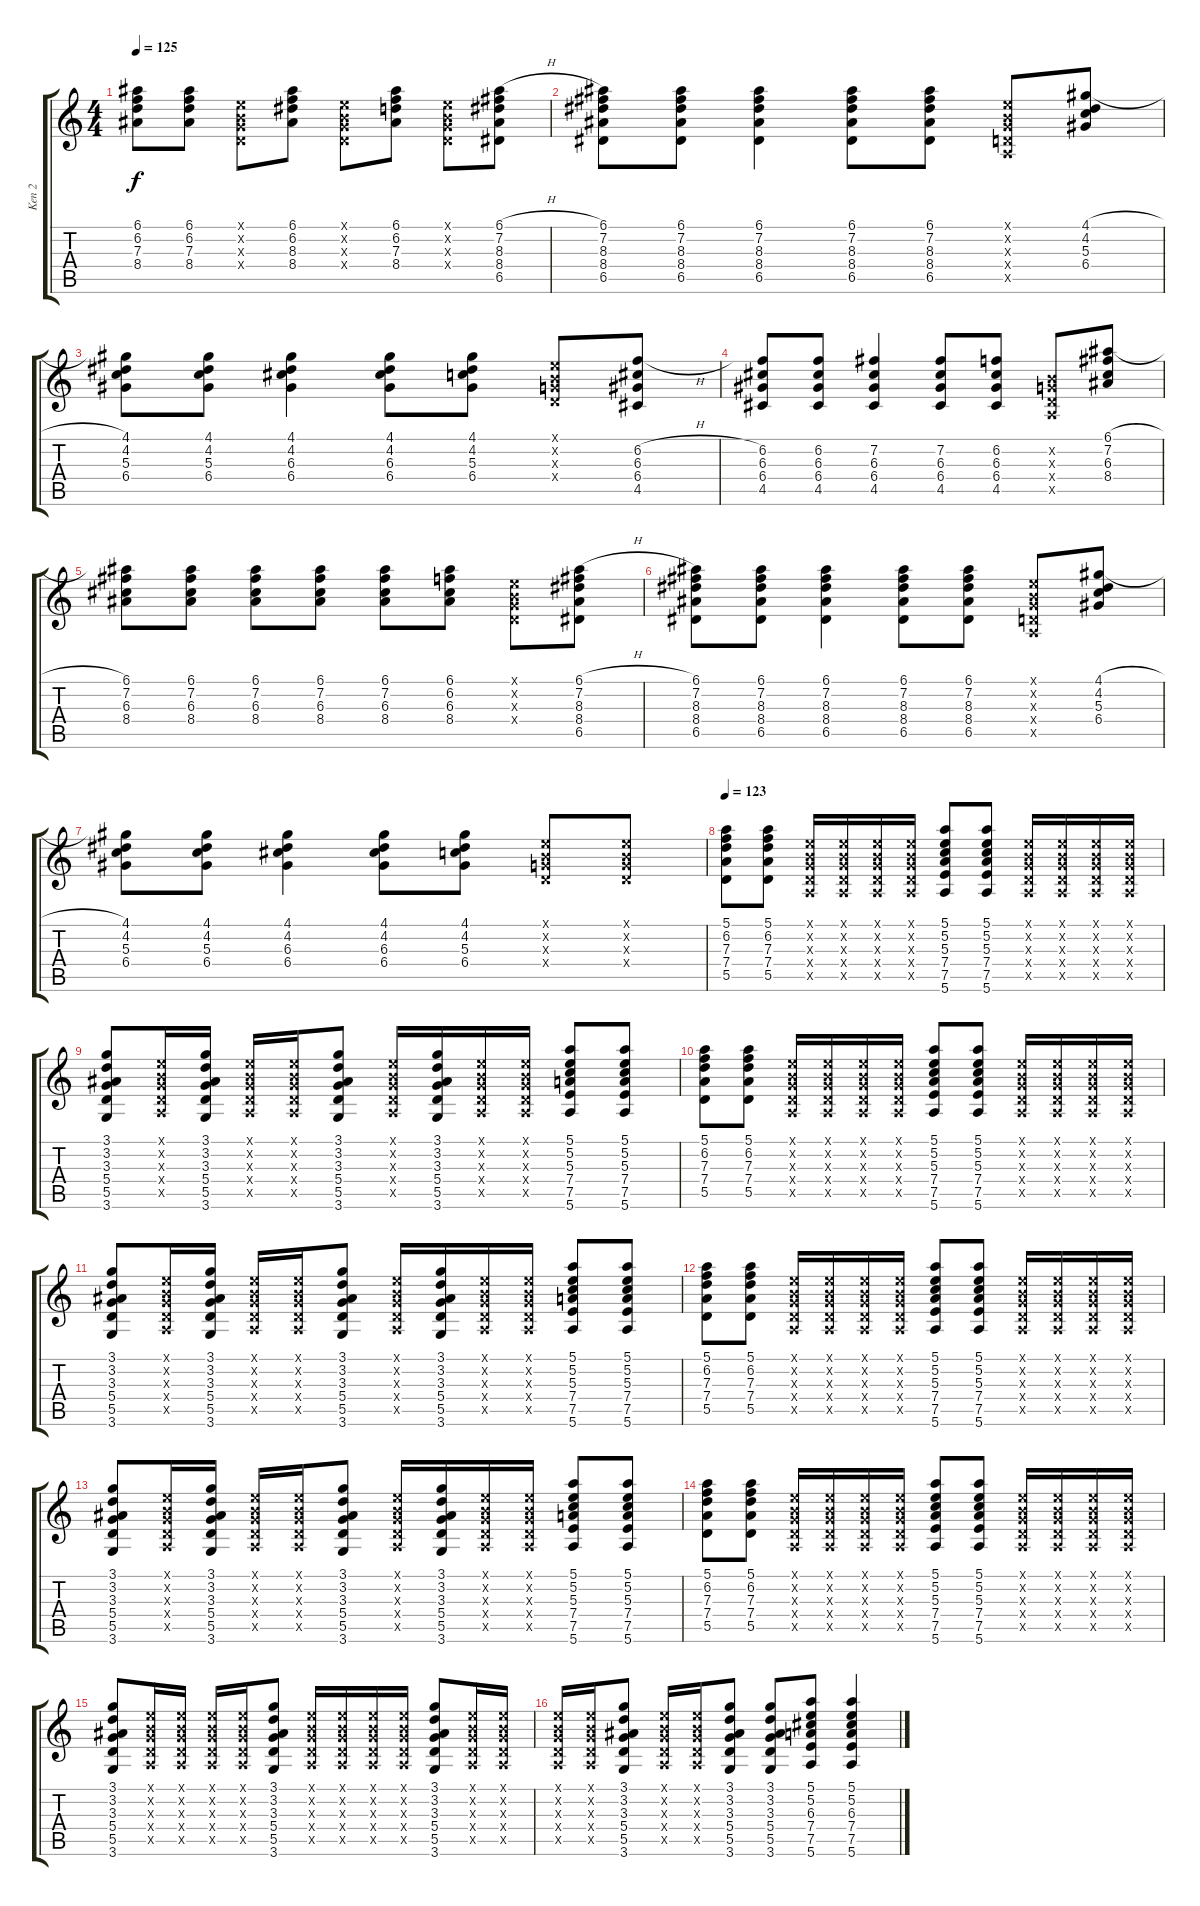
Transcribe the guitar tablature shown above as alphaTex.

\track ("Ken 2" "Ken 2") {instrument distortionguitar}
\staff {score tabs}
\tuning (E4 B3 G3 D3 A2 E2) {hide}
\ts (4 4)
\tempo 125
\clef g2
\ks c
(6.1 6.2 7.3 8.4).8{dy f} (6.1 6.2 7.3 8.4).8 (0.1{x} 0.2{x} 0.3{x} 0.4{x}).8 (6.1 6.2 8.3 8.4).8 (0.1{x} 0.2{x} 0.3{x} 0.4{x}).8 (6.1 6.2 7.3 8.4).8 (0.1{x} 0.2{x} 0.3{x} 0.4{x}).8 (6.1{h} 7.2 8.3 8.4 6.5).8 |
(6.1 7.2 8.3 8.4 6.5).8 (6.1 7.2 8.3 8.4 6.5).8 (6.1 7.2 8.3 8.4 6.5).4 (6.1 7.2 8.3 8.4 6.5).8 (6.1 7.2 8.3 8.4 6.5).8 (0.1{x} 0.2{x} 0.3{x} 0.4{x} 0.5{x}).8 (4.1{h} 4.2 5.3 6.4).8 |
(4.1 4.2 5.3 6.4).8 (4.1 4.2 5.3 6.4).8 (4.1 4.2 6.3 6.4).4 (4.1 4.2 6.3 6.4).8 (4.1 4.2 5.3 6.4).8 (0.1{x} 0.2{x} 0.3{x} 0.4{x}).8 (6.2{h} 6.3 6.4 4.5).8 |
(6.2 6.3 6.4 4.5).8 (6.2 6.3 6.4 4.5).8 (7.2 6.3 6.4 4.5).4 (7.2 6.3 6.4 4.5).8 (6.2 6.3 6.4 4.5).8 (0.2{x} 0.3{x} 0.4{x} 0.5{x}).8 (6.1{h} 7.2 6.3 8.4).8 |
(6.1 7.2 6.3 8.4).8 (6.1 7.2 6.3 8.4).8 (6.1 7.2 6.3 8.4).8 (6.1 7.2 6.3 8.4).8 (6.1 7.2 6.3 8.4).8 (6.1 6.2 6.3 8.4).8 (0.1{x} 0.2{x} 0.3{x} 0.4{x}).8 (6.1{h} 7.2 8.3 8.4 6.5).8 |
(6.1 7.2 8.3 8.4 6.5).8 (6.1 7.2 8.3 8.4 6.5).8 (6.1 7.2 8.3 8.4 6.5).4 (6.1 7.2 8.3 8.4 6.5).8 (6.1 7.2 8.3 8.4 6.5).8 (0.1{x} 0.2{x} 0.3{x} 0.4{x} 0.5{x}).8 (4.1{h} 4.2 5.3 6.4).8 |
(4.1 4.2 5.3 6.4).8 (4.1 4.2 5.3 6.4).8 (4.1 4.2 6.3 6.4).4 (4.1 4.2 6.3 6.4).8 (4.1 4.2 5.3 6.4).8 (0.1{x} 0.2{x} 0.3{x} 0.4{x}).8 (0.1{x} 0.2{x} 0.3{x} 0.4{x}).8 |
\tempo 123
(5.1 6.2 7.3 7.4 5.5).8{volume 14} (5.1 6.2 7.3 7.4 5.5).8 (0.1{x} 0.2{x} 0.3{x} 0.4{x} 0.5{x}).16 (0.1{x} 0.2{x} 0.3{x} 0.4{x} 0.5{x}).16 (0.1{x} 0.2{x} 0.3{x} 0.4{x} 0.5{x}).16 (0.1{x} 0.2{x} 0.3{x} 0.4{x} 0.5{x}).16 (5.1 5.2 5.3 7.4 7.5 5.6).8 (5.1 5.2 5.3 7.4 7.5 5.6).8 (0.1{x} 0.2{x} 0.3{x} 0.4{x} 0.5{x}).16 (0.1{x} 0.2{x} 0.3{x} 0.4{x} 0.5{x}).16 (0.1{x} 0.2{x} 0.3{x} 0.4{x} 0.5{x}).16 (0.1{x} 0.2{x} 0.3{x} 0.4{x} 0.5{x}).16 |
(3.1 3.2 3.3 5.4 5.5 3.6).8 (0.1{x} 0.2{x} 0.3{x} 0.4{x} 0.5{x}).16 (3.1 3.2 3.3 5.4 5.5 3.6).16 (0.1{x} 0.2{x} 0.3{x} 0.4{x} 0.5{x}).16 (0.1{x} 0.2{x} 0.3{x} 0.4{x} 0.5{x}).16 (3.1 3.2 3.3 5.4 5.5 3.6).8 (0.1{x} 0.2{x} 0.3{x} 0.4{x} 0.5{x}).16 (3.1 3.2 3.3 5.4 5.5 3.6).16 (0.1{x} 0.2{x} 0.3{x} 0.4{x} 0.5{x}).16 (0.1{x} 0.2{x} 0.3{x} 0.4{x} 0.5{x}).16 (5.1 5.2 5.3 7.4 7.5 5.6).8 (5.1 5.2 5.3 7.4 7.5 5.6).8 |
(5.1 6.2 7.3 7.4 5.5).8 (5.1 6.2 7.3 7.4 5.5).8 (0.1{x} 0.2{x} 0.3{x} 0.4{x} 0.5{x}).16 (0.1{x} 0.2{x} 0.3{x} 0.4{x} 0.5{x}).16 (0.1{x} 0.2{x} 0.3{x} 0.4{x} 0.5{x}).16 (0.1{x} 0.2{x} 0.3{x} 0.4{x} 0.5{x}).16 (5.1 5.2 5.3 7.4 7.5 5.6).8 (5.1 5.2 5.3 7.4 7.5 5.6).8 (0.1{x} 0.2{x} 0.3{x} 0.4{x} 0.5{x}).16 (0.1{x} 0.2{x} 0.3{x} 0.4{x} 0.5{x}).16 (0.1{x} 0.2{x} 0.3{x} 0.4{x} 0.5{x}).16 (0.1{x} 0.2{x} 0.3{x} 0.4{x} 0.5{x}).16 |
(3.1 3.2 3.3 5.4 5.5 3.6).8 (0.1{x} 0.2{x} 0.3{x} 0.4{x} 0.5{x}).16 (3.1 3.2 3.3 5.4 5.5 3.6).16 (0.1{x} 0.2{x} 0.3{x} 0.4{x} 0.5{x}).16 (0.1{x} 0.2{x} 0.3{x} 0.4{x} 0.5{x}).16 (3.1 3.2 3.3 5.4 5.5 3.6).8 (0.1{x} 0.2{x} 0.3{x} 0.4{x} 0.5{x}).16 (3.1 3.2 3.3 5.4 5.5 3.6).16 (0.1{x} 0.2{x} 0.3{x} 0.4{x} 0.5{x}).16 (0.1{x} 0.2{x} 0.3{x} 0.4{x} 0.5{x}).16 (5.1 5.2 5.3 7.4 7.5 5.6).8 (5.1 5.2 5.3 7.4 7.5 5.6).8 |
(5.1 6.2 7.3 7.4 5.5).8 (5.1 6.2 7.3 7.4 5.5).8 (0.1{x} 0.2{x} 0.3{x} 0.4{x} 0.5{x}).16 (0.1{x} 0.2{x} 0.3{x} 0.4{x} 0.5{x}).16 (0.1{x} 0.2{x} 0.3{x} 0.4{x} 0.5{x}).16 (0.1{x} 0.2{x} 0.3{x} 0.4{x} 0.5{x}).16 (5.1 5.2 5.3 7.4 7.5 5.6).8 (5.1 5.2 5.3 7.4 7.5 5.6).8 (0.1{x} 0.2{x} 0.3{x} 0.4{x} 0.5{x}).16 (0.1{x} 0.2{x} 0.3{x} 0.4{x} 0.5{x}).16 (0.1{x} 0.2{x} 0.3{x} 0.4{x} 0.5{x}).16 (0.1{x} 0.2{x} 0.3{x} 0.4{x} 0.5{x}).16 |
(3.1 3.2 3.3 5.4 5.5 3.6).8 (0.1{x} 0.2{x} 0.3{x} 0.4{x} 0.5{x}).16 (3.1 3.2 3.3 5.4 5.5 3.6).16 (0.1{x} 0.2{x} 0.3{x} 0.4{x} 0.5{x}).16 (0.1{x} 0.2{x} 0.3{x} 0.4{x} 0.5{x}).16 (3.1 3.2 3.3 5.4 5.5 3.6).8 (0.1{x} 0.2{x} 0.3{x} 0.4{x} 0.5{x}).16 (3.1 3.2 3.3 5.4 5.5 3.6).16 (0.1{x} 0.2{x} 0.3{x} 0.4{x} 0.5{x}).16 (0.1{x} 0.2{x} 0.3{x} 0.4{x} 0.5{x}).16 (5.1 5.2 5.3 7.4 7.5 5.6).8 (5.1 5.2 5.3 7.4 7.5 5.6).8 |
(5.1 6.2 7.3 7.4 5.5).8 (5.1 6.2 7.3 7.4 5.5).8 (0.1{x} 0.2{x} 0.3{x} 0.4{x} 0.5{x}).16 (0.1{x} 0.2{x} 0.3{x} 0.4{x} 0.5{x}).16 (0.1{x} 0.2{x} 0.3{x} 0.4{x} 0.5{x}).16 (0.1{x} 0.2{x} 0.3{x} 0.4{x} 0.5{x}).16 (5.1 5.2 5.3 7.4 7.5 5.6).8 (5.1 5.2 5.3 7.4 7.5 5.6).8 (0.1{x} 0.2{x} 0.3{x} 0.4{x} 0.5{x}).16 (0.1{x} 0.2{x} 0.3{x} 0.4{x} 0.5{x}).16 (0.1{x} 0.2{x} 0.3{x} 0.4{x} 0.5{x}).16 (0.1{x} 0.2{x} 0.3{x} 0.4{x} 0.5{x}).16 |
(3.1 3.2 3.3 5.4 5.5 3.6).8 (0.1{x} 0.2{x} 0.3{x} 0.4{x} 0.5{x}).16 (0.1{x} 0.2{x} 0.3{x} 0.4{x} 0.5{x}).16 (0.1{x} 0.2{x} 0.3{x} 0.4{x} 0.5{x}).16 (0.1{x} 0.2{x} 0.3{x} 0.4{x} 0.5{x}).16 (3.1 3.2 3.3 5.4 5.5 3.6).8 (0.1{x} 0.2{x} 0.3{x} 0.4{x} 0.5{x}).16 (0.1{x} 0.2{x} 0.3{x} 0.4{x} 0.5{x}).16 (0.1{x} 0.2{x} 0.3{x} 0.4{x} 0.5{x}).16 (0.1{x} 0.2{x} 0.3{x} 0.4{x} 0.5{x}).16 (3.1 3.2 3.3 5.4 5.5 3.6).8 (0.1{x} 0.2{x} 0.3{x} 0.4{x} 0.5{x}).16 (0.1{x} 0.2{x} 0.3{x} 0.4{x} 0.5{x}).16 |
(0.1{x} 0.2{x} 0.3{x} 0.4{x} 0.5{x}).16 (0.1{x} 0.2{x} 0.3{x} 0.4{x} 0.5{x}).16 (3.1 3.2 3.3 5.4 5.5 3.6).8 (0.1{x} 0.2{x} 0.3{x} 0.4{x} 0.5{x}).16 (0.1{x} 0.2{x} 0.3{x} 0.4{x} 0.5{x}).16 (3.1 3.2 3.3 5.4 5.5 3.6).8 (3.1 3.2 3.3 5.4 5.5 3.6).8 (5.1 5.2 6.3 7.4 7.5 5.6).8 (5.1 5.2 6.3 7.4 7.5 5.6).4
